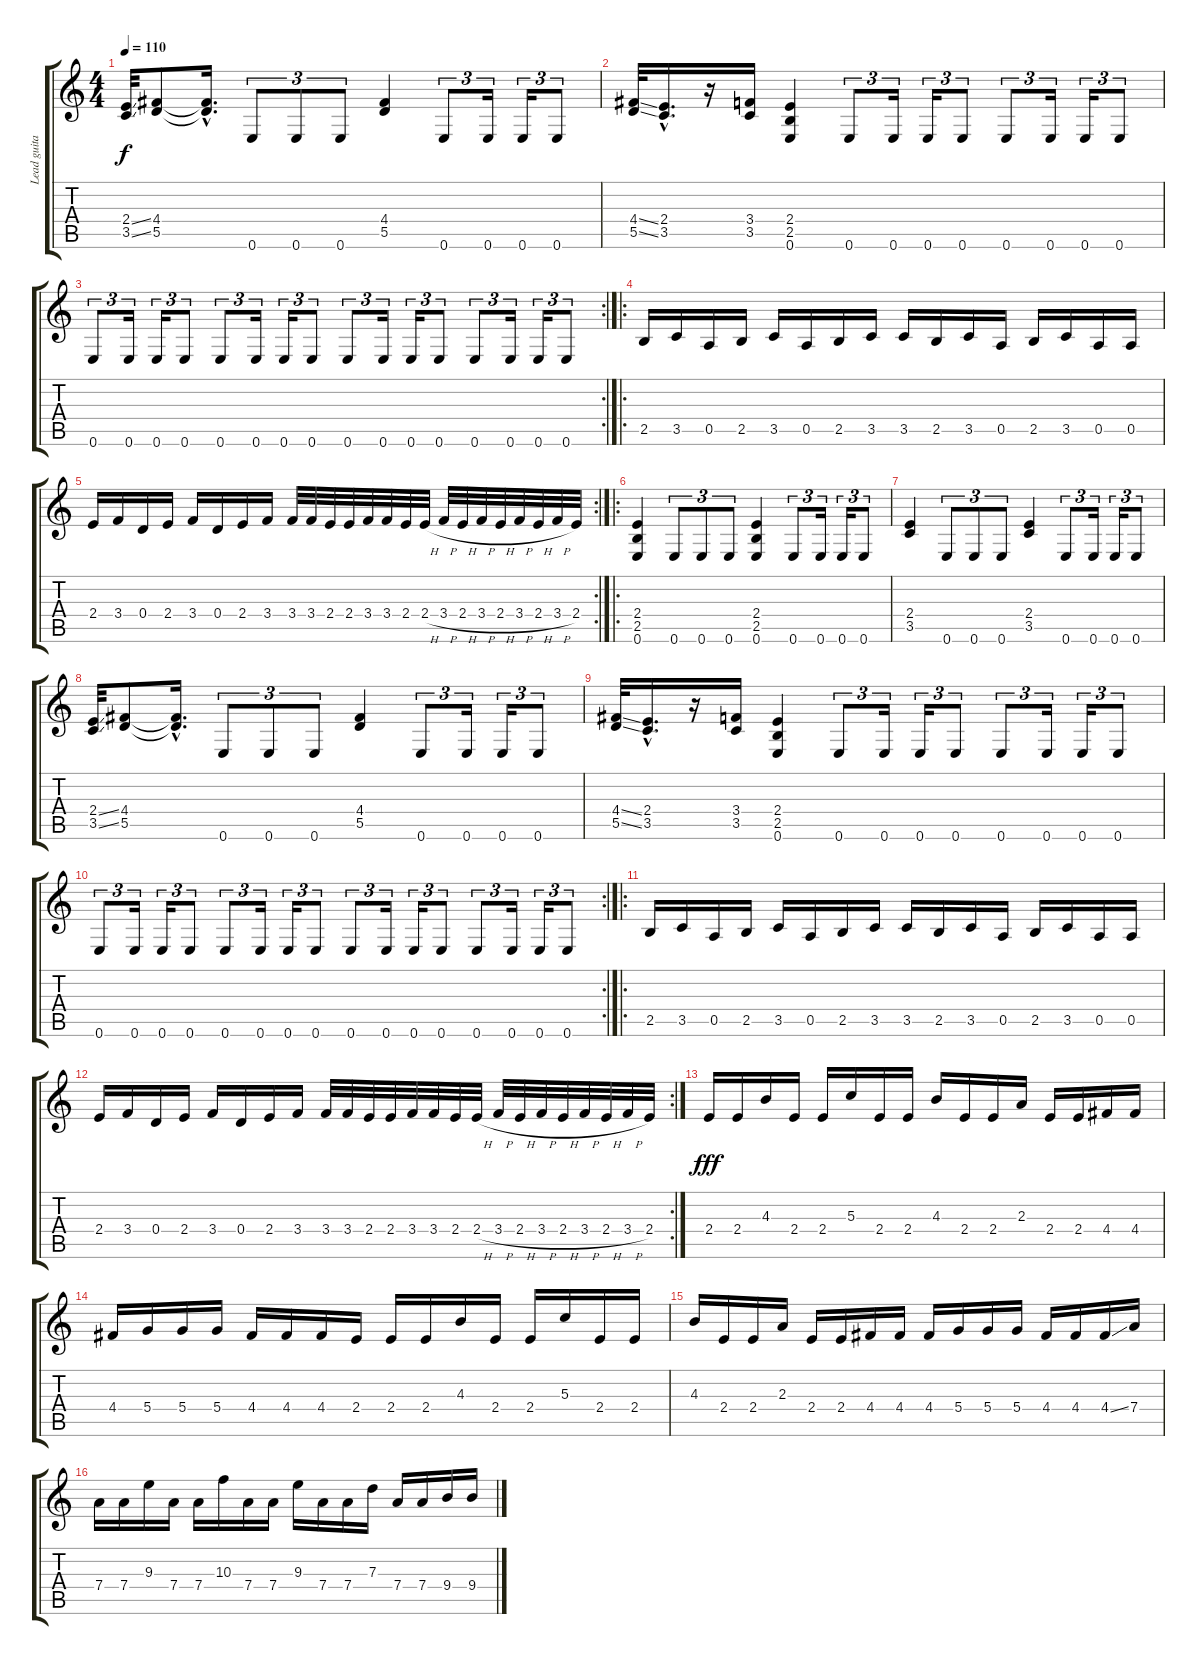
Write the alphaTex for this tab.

\track ("Lead guitar" "Lead guita") {instrument distortionguitar}
\staff {score tabs}
\tuning (E4 B3 G3 D3 A2 E2) {hide}
\ts (4 4)
\tempo 110
\clef g2
\ks c
(2.4{ss} 3.5{ss}).32{dy f} (4.4 5.5).8 (4.4{hac t} 5.5{hac t}).16{d} 0.6.8{tu (3 2)} 0.6.8{tu (3 2)} 0.6.8{tu (3 2)} (4.4 5.5).4 0.6.8{tu (3 2)} 0.6.16{tu (3 2)} 0.6.16{tu (3 2)} 0.6.8{tu (3 2)} |
(4.4{ss} 5.5{ss}).32 (2.4{hac} 3.5{hac}).16{d} r.16 (3.4 3.5).16 (2.4 2.5 0.6).4 0.6.8{tu (3 2)} 0.6.16{tu (3 2)} 0.6.16{tu (3 2)} 0.6.8{tu (3 2)} 0.6.8{tu (3 2)} 0.6.16{tu (3 2)} 0.6.16{tu (3 2)} 0.6.8{tu (3 2)} |
\rc 2
0.6.8{tu (3 2)} 0.6.16{tu (3 2)} 0.6.16{tu (3 2)} 0.6.8{tu (3 2)} 0.6.8{tu (3 2)} 0.6.16{tu (3 2)} 0.6.16{tu (3 2)} 0.6.8{tu (3 2)} 0.6.8{tu (3 2)} 0.6.16{tu (3 2)} 0.6.16{tu (3 2)} 0.6.8{tu (3 2)} 0.6.8{tu (3 2)} 0.6.16{tu (3 2)} 0.6.16{tu (3 2)} 0.6.8{tu (3 2)} |
\ro
2.5.16 3.5.16 0.5.16 2.5.16 3.5.16 0.5.16 2.5.16 3.5.16 3.5.16 2.5.16 3.5.16 0.5.16 2.5.16 3.5.16 0.5.16 0.5.16 |
\rc 2
2.4.16 3.4.16 0.4.16 2.4.16 3.4.16 0.4.16 2.4.16 3.4.16 3.4.32 3.4.32 2.4.32 2.4.32 3.4.32 3.4.32 2.4.32 2.4{h}.32 3.4{h}.32 2.4{h}.32 3.4{h}.32 2.4{h}.32 3.4{h}.32 2.4{h}.32 3.4{h}.32 2.4.32 |
\ro
(2.4 2.5 0.6).4 0.6.8{tu (3 2)} 0.6.8{tu (3 2)} 0.6.8{tu (3 2)} (2.4 2.5 0.6).4 0.6.8{tu (3 2)} 0.6.16{tu (3 2)} 0.6.16{tu (3 2)} 0.6.8{tu (3 2)} |
(2.4 3.5).4 0.6.8{tu (3 2)} 0.6.8{tu (3 2)} 0.6.8{tu (3 2)} (2.4 3.5).4 0.6.8{tu (3 2)} 0.6.16{tu (3 2)} 0.6.16{tu (3 2)} 0.6.8{tu (3 2)} |
(2.4{ss} 3.5{ss}).32 (4.4 5.5).8 (4.4{hac t} 5.5{hac t}).16{d} 0.6.8{tu (3 2)} 0.6.8{tu (3 2)} 0.6.8{tu (3 2)} (4.4 5.5).4 0.6.8{tu (3 2)} 0.6.16{tu (3 2)} 0.6.16{tu (3 2)} 0.6.8{tu (3 2)} |
(4.4{ss} 5.5{ss}).32 (2.4{hac} 3.5{hac}).16{d} r.16 (3.4 3.5).16 (2.4 2.5 0.6).4 0.6.8{tu (3 2)} 0.6.16{tu (3 2)} 0.6.16{tu (3 2)} 0.6.8{tu (3 2)} 0.6.8{tu (3 2)} 0.6.16{tu (3 2)} 0.6.16{tu (3 2)} 0.6.8{tu (3 2)} |
\rc 2
0.6.8{tu (3 2)} 0.6.16{tu (3 2)} 0.6.16{tu (3 2)} 0.6.8{tu (3 2)} 0.6.8{tu (3 2)} 0.6.16{tu (3 2)} 0.6.16{tu (3 2)} 0.6.8{tu (3 2)} 0.6.8{tu (3 2)} 0.6.16{tu (3 2)} 0.6.16{tu (3 2)} 0.6.8{tu (3 2)} 0.6.8{tu (3 2)} 0.6.16{tu (3 2)} 0.6.16{tu (3 2)} 0.6.8{tu (3 2)} |
\ro
2.5.16 3.5.16 0.5.16 2.5.16 3.5.16 0.5.16 2.5.16 3.5.16 3.5.16 2.5.16 3.5.16 0.5.16 2.5.16 3.5.16 0.5.16 0.5.16 |
\rc 2
2.4.16 3.4.16 0.4.16 2.4.16 3.4.16 0.4.16 2.4.16 3.4.16 3.4.32 3.4.32 2.4.32 2.4.32 3.4.32 3.4.32 2.4.32 2.4{h}.32 3.4{h}.32 2.4{h}.32 3.4{h}.32 2.4{h}.32 3.4{h}.32 2.4{h}.32 3.4{h}.32 2.4.32 |
2.4.16{dy fff instrument overdrivenguitar} 2.4.16 4.3.16 2.4.16 2.4.16 5.3.16 2.4.16 2.4.16 4.3.16 2.4.16 2.4.16 2.3.16 2.4.16 2.4.16 4.4.16 4.4.16 |
4.4.16 5.4.16 5.4.16 5.4.16 4.4.16 4.4.16 4.4.16 2.4.16 2.4.16 2.4.16 4.3.16 2.4.16 2.4.16 5.3.16 2.4.16 2.4.16 |
4.3.16 2.4.16 2.4.16 2.3.16 2.4.16 2.4.16 4.4.16 4.4.16 4.4.16 5.4.16 5.4.16 5.4.16 4.4.16 4.4.16 4.4{ss}.16 7.4.16 |
7.4.16{instrument overdrivenguitar} 7.4.16 9.3.16 7.4.16 7.4.16 10.3.16 7.4.16 7.4.16 9.3.16 7.4.16 7.4.16 7.3.16 7.4.16 7.4.16 9.4.16 9.4.16
